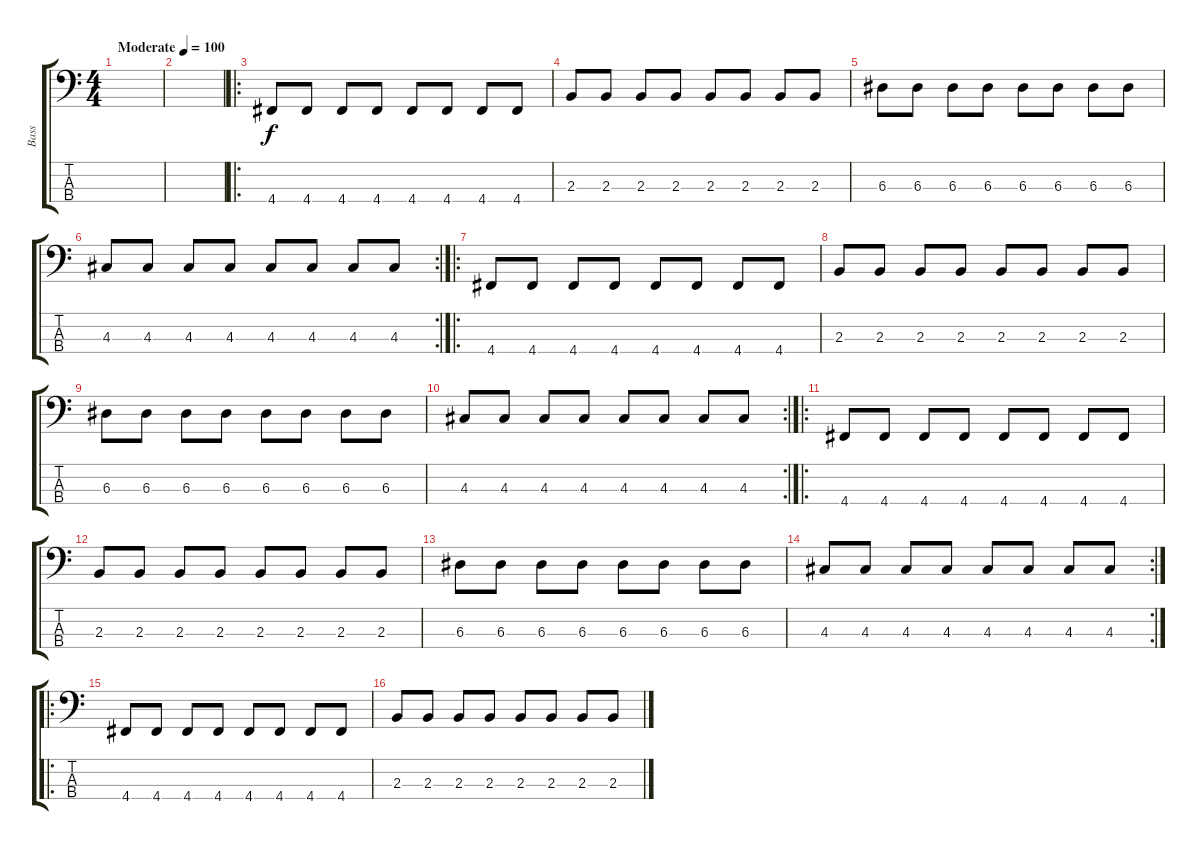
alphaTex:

\track ("Bass" "Bass") {instrument electricbassfinger}
\staff {score tabs}
\tuning (G2 D2 A1 D1) {hide}
\ts (4 4)
\tempo (100 "Moderate")
\clef f4
\ks c
|
|
\ro
4.4.8 4.4.8 4.4.8 4.4.8 4.4.8 4.4.8 4.4.8 4.4.8 |
2.3.8 2.3.8 2.3.8 2.3.8 2.3.8 2.3.8 2.3.8 2.3.8 |
6.3.8 6.3.8 6.3.8 6.3.8 6.3.8 6.3.8 6.3.8 6.3.8 |
\rc 2
4.3.8 4.3.8 4.3.8 4.3.8 4.3.8 4.3.8 4.3.8 4.3.8 |
\ro
4.4.8 4.4.8 4.4.8 4.4.8 4.4.8 4.4.8 4.4.8 4.4.8 |
2.3.8 2.3.8 2.3.8 2.3.8 2.3.8 2.3.8 2.3.8 2.3.8 |
6.3.8 6.3.8 6.3.8 6.3.8 6.3.8 6.3.8 6.3.8 6.3.8 |
\rc 2
4.3.8 4.3.8 4.3.8 4.3.8 4.3.8 4.3.8 4.3.8 4.3.8 |
\ro
4.4.8 4.4.8 4.4.8 4.4.8 4.4.8 4.4.8 4.4.8 4.4.8 |
2.3.8 2.3.8 2.3.8 2.3.8 2.3.8 2.3.8 2.3.8 2.3.8 |
6.3.8 6.3.8 6.3.8 6.3.8 6.3.8 6.3.8 6.3.8 6.3.8 |
\rc 2
4.3.8 4.3.8 4.3.8 4.3.8 4.3.8 4.3.8 4.3.8 4.3.8 |
\ro
4.4.8 4.4.8 4.4.8 4.4.8 4.4.8 4.4.8 4.4.8 4.4.8 |
2.3.8 2.3.8 2.3.8 2.3.8 2.3.8 2.3.8 2.3.8 2.3.8
